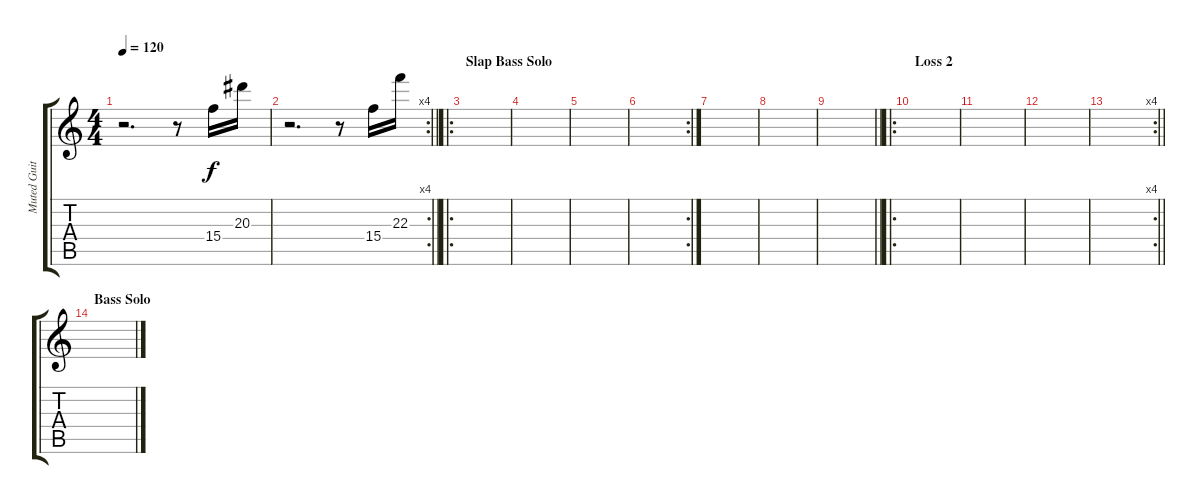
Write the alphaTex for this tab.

\track ("Muted Guitar" "Muted Guit") {instrument electricguitarmuted}
\staff {score tabs}
\tuning (E4 B3 G3 D3 A2 E2) {hide}
\ts (4 4)
\tempo 120
\clef g2
\ks c
r.2{d dy f} r.8 15.4.16 20.3.16 |
\rc 4
\barLineRight lightlight
r.2{d} r.8 15.4.16 22.3.16 |
\ro
\section ("" "Slap Bass Solo")
|
|
|
\rc 2
|
|
|
\barLineRight lightlight
|
\ro
\section ("" "Loss 2")
|
|
|
\rc 4
\barLineRight lightlight
|
\section ("" "Bass Solo")
